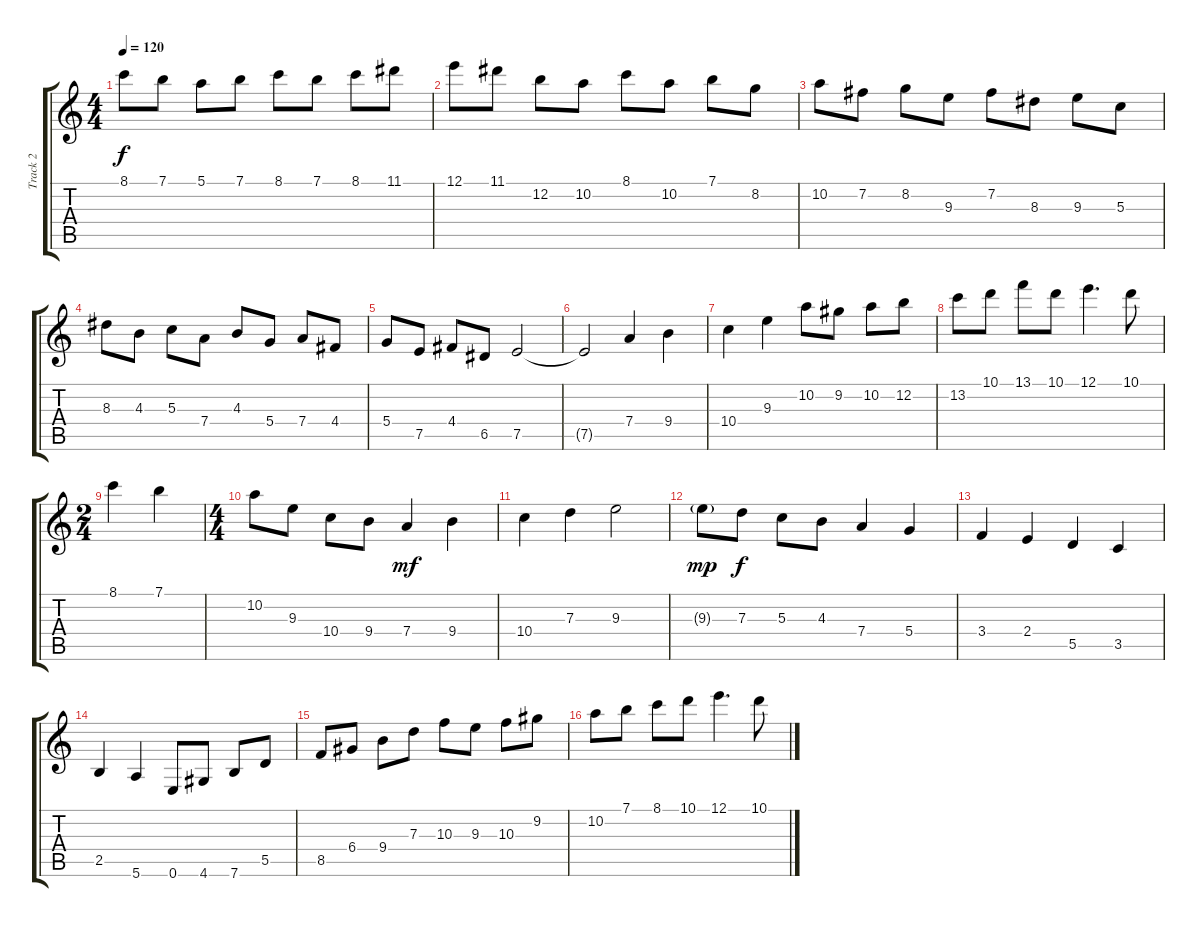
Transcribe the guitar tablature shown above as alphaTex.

\track ("Track 2" "Track 2") {instrument overdrivenguitar}
\staff {score tabs}
\tuning (E4 B3 G3 D3 A2 E2) {hide}
\ts (4 4)
\tempo 120
\clef g2
\ks c
8.1.8{dy f} 7.1.8 5.1.8 7.1.8 8.1.8 7.1.8 8.1.8 11.1.8 |
12.1.8 11.1.8 12.2.8 10.2.8 8.1.8 10.2.8 7.1.8 8.2.8 |
10.2.8 7.2.8 8.2.8 9.3.8 7.2.8 8.3.8 9.3.8 5.3.8 |
8.3.8 4.3.8 5.3.8 7.4.8 4.3.8 5.4.8 7.4.8 4.4.8 |
5.4.8 7.5.8 4.4.8 6.5.8 7.5.2 |
7.5{t}.2 7.4.4 9.4.4 |
10.4.4 9.3.4 10.2.8 9.2.8 10.2.8 12.2.8 |
13.2.8 10.1.8 13.1.8 10.1.8 12.1.4{d} 10.1.8 |
\ts (2 4)
8.1.4 7.1.4 |
\ts (4 4)
10.2.8 9.3.8 10.4.8 9.4.8 7.4.4{dy mf} 9.4.4 |
10.4.4 7.3.4 9.3.2 |
9.3{g}.8{dy mp} 7.3.8{dy f} 5.3.8 4.3.8 7.4.4 5.4.4 |
3.4.4 2.4.4 5.5.4 3.5.4 |
2.5.4 5.6.4 0.6.8 4.6.8 7.6.8 5.5.8 |
8.5.8 6.4.8 9.4.8 7.3.8 10.3.8 9.3.8 10.3.8 9.2.8 |
10.2.8 7.1.8 8.1.8 10.1.8 12.1.4{d} 10.1.8
